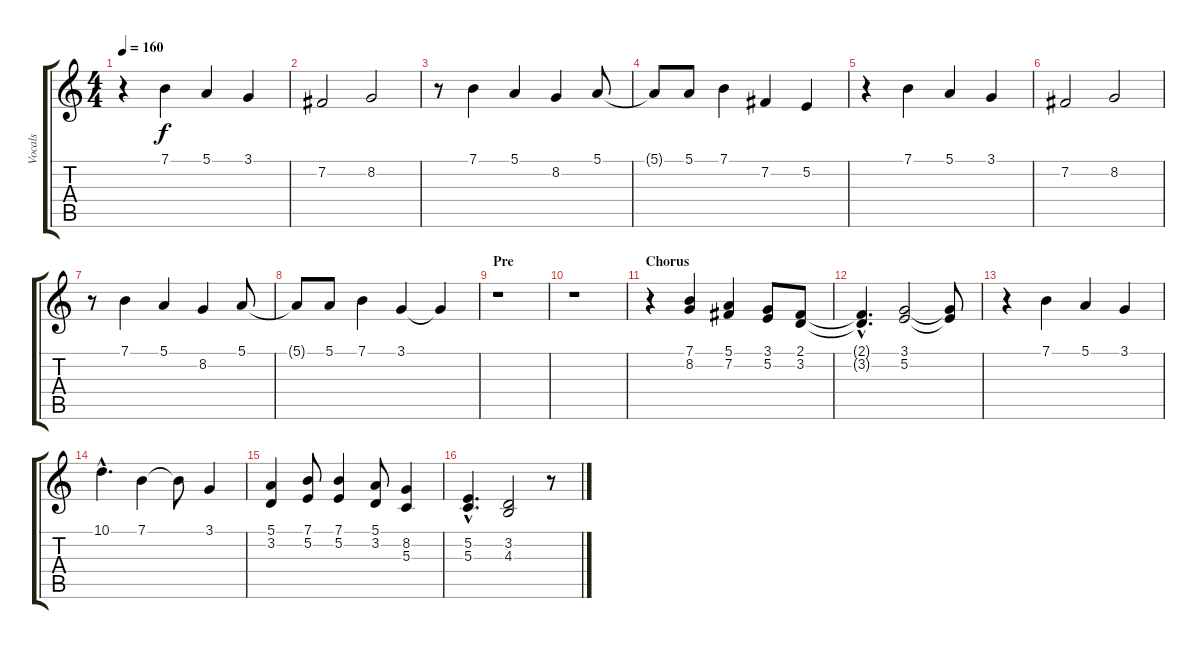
\track ("Vocals" "Vocals") {instrument flute}
\staff {score tabs}
\tuning (E4 B3 G3 D3 A2 E2) {hide}
\ts (4 4)
\tempo 160
\clef g2
\ks c
r.4{dy f} 7.1.4 5.1.4 3.1.4 |
7.2.2 8.2.2 |
r.8 7.1.4 5.1.4 8.2.4 5.1.8 |
5.1{t}.8 5.1.8 7.1.4 7.2.4 5.2.4 |
r.4 7.1.4 5.1.4 3.1.4 |
7.2.2 8.2.2 |
r.8 7.1.4 5.1.4 8.2.4 5.1.8 |
5.1{t}.8 5.1.8 7.1.4 3.1.4 3.1{t}.4 |
\section ("" "Pre")
r.1 |
r.1 |
\section ("" "Chorus")
r.4 (7.1 8.2).4 (5.1 7.2).4 (3.1 5.2).8 (2.1 3.2).8 |
(2.1{hac t} 3.2{hac t}).4{d} (3.1 5.2).2 (3.1{t} 5.2{t}).8 |
r.4 7.1.4 5.1.4 3.1.4 |
10.1{hac}.4{d} 7.1.4 7.1{t}.8 3.1.4 |
(5.1 3.2).4 (7.1 5.2).8 (7.1 5.2).4 (5.1 3.2).8 (8.2 5.3).4 |
(5.2{hac} 5.3{hac}).4{d} (3.2 4.3).2 r.8
